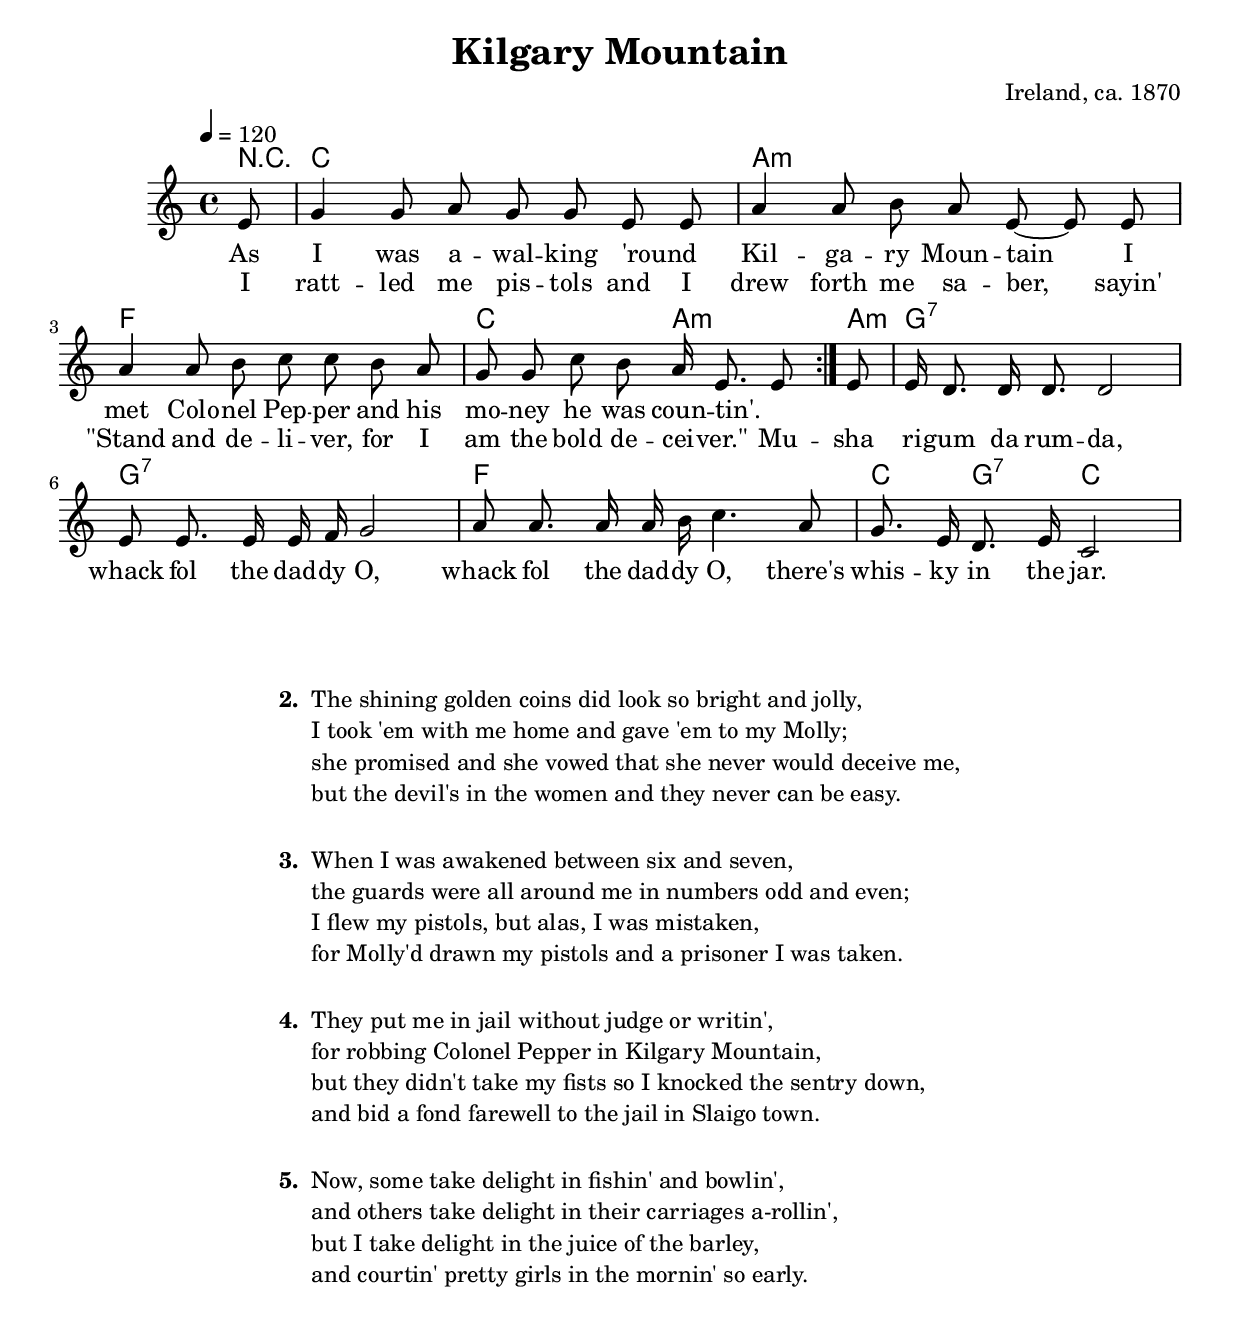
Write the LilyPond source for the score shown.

\version "2.12.3"

\header {
  title = "Kilgary Mountain"
  composer = "Ireland, ca. 1870"
}

melody = \relative d' {
    \tempo 4 = 120
    \clef treble
    \key c \major
    \time 4/4
    \autoBeamOff
    \partial 8

    \repeat volta 2 { 
	e8 | g4 g8 a g g e e | a4 a8 b a e~e e |
        a4 a8 b c c b a | g8 g c b a16 e8. e8
    } 
    e8 |
    e16 d8. d16 d8. d2 | e8 e8. e16 e16 f16 g2 |
    a8 a8. a16 a16 b16 c4. a8 | g8. e16 d8. e16 c2
}
texta = \lyricmode {
    As I was a -- wal -- king 'round _ Kil -- ga -- ry Moun -- tain
    I met Colo -- nel Pep -- per and his mo -- ney he was coun -- tin'. _
}
textb = \lyricmode {
    I ratt -- led me pis -- tols and I drew forth me sa -- ber, sayin'
    "\"Stand" and de -- li -- ver, for I am the bold de -- cei -- "ver.\""
    Mu -- sha ri -- gum da rum -- da, whack fol the dad -- dy O, 
    whack fol the dad -- dy O, 
    there's whis -- ky in the jar.
}
harmonies = \chordmode {
    \set ChordNames.midiInstrument = #"orchestral strings"
    \repeat volta 2 {
	r8 | c1 | a:min | f | c2 a4.:min~  
    }
    \set ChordNames.midiInstrument = #"voice oohs"
    a8:min | g1:7 | g1:7 | f | c4 g4:7 c2 | 
}
music = {
    <<
    \new ChordNames  {
    \set chordChanges = ##f
    \harmonies
    }
    \new Voice = "one" { 
    \set Staff.midiInstrument = #"accordion"
    \melody 
    }
    \new Lyrics \lyricsto "one" { \texta } % See lilypond-learning.pdf p.54 ff
    \new Lyrics \lyricsto "one" { \textb }
    >>
}

\score {
    \music
    \layout { }
}

\score {
    \unfoldRepeats \music
    \midi { }
}

% Creating MIDI files: p. 324
% Tested MIDI instruments for accompanyment (harmonies); lilypond.pdf p. 444 f
% "guitar harmonics"			no warning, but no sound
% "acoustic guitar (nylon)"		works, but too weak and too short
% "guitar"				warning: no such MIDI instrument: `guitar'
% "acoustic bass"			works, but too weak and too short
% "glockenspiel"			works, but not suited for accompaniment
% "string ensemble 1"			works, quite loud
% "orchestral strings"			works, softer
% "string ensemble 2"			no warning, but no sound
% "church organ"			works, very loud and clear
% "flute"				works, good for melody
% "recorder"				works, good for melody
% "choir aahs"				no warning, but no sound
% "banjo"				no warning, but no sound
% "fiddle"				no warning, but no sound
% "bagpipe"				no warning, but no sound
% "contrabass"				no warning, but no sound
% "whistle"				no warning, but no sound
% "voice oohs"				works, sounds "interesting"
% "trumpet"				works, sounds very good
% "piccolo"				works
% "synth voice"				no warning, but no sound


% If there is "no such MIDI instrument: ..." then piano is used.
% If there is no warning, but no sound, then maybe the MIDI player is to blame.

% For Printing stanzas at the end,
% see lilypond.pdf page 197 ff.
\markup{
  \fill-line{  
    \column {
      \line { " " }
      \hspace #0.1
      \line { \bold "2. "
	\column {
	  "The shining golden coins did look so bright and jolly,"
	  "I took 'em with me home and gave 'em to my Molly;"
	  "she promised and she vowed that she never would deceive me,"
	  "but the devil's in the women and they never can be easy."
        }
      }
      \line { " " }
      \hspace #0.1
      \line { \bold "3. "
	\column {
	  "When I was awakened between six and seven,"
	  "the guards were all around me in numbers odd and even;"
	  "I flew my pistols, but alas, I was mistaken,"
	  "for Molly'd drawn my pistols and a prisoner I was taken."
        }
      } % \line
      \line { " " }
      \hspace #0.1
      \line { \bold "4. "
	\column {
	  "They put me in jail without judge or writin',"
	  "for robbing Colonel Pepper in Kilgary Mountain,"
	  "but they didn't take my fists so I knocked the sentry down,"
	  "and bid a fond farewell to the jail in Slaigo town."
        }
      }
      \line { " " }
      \hspace #0.1
      \line { \bold "5. "
	\column {
	  "Now, some take delight in fishin' and bowlin',"
	  "and others take delight in their carriages a-rollin',"
	  "but I take delight in the juice of the barley,"
	  "and courtin' pretty girls in the mornin' so early."
        }
      }
    } % \column
  } % \fill-line
} % \markup

